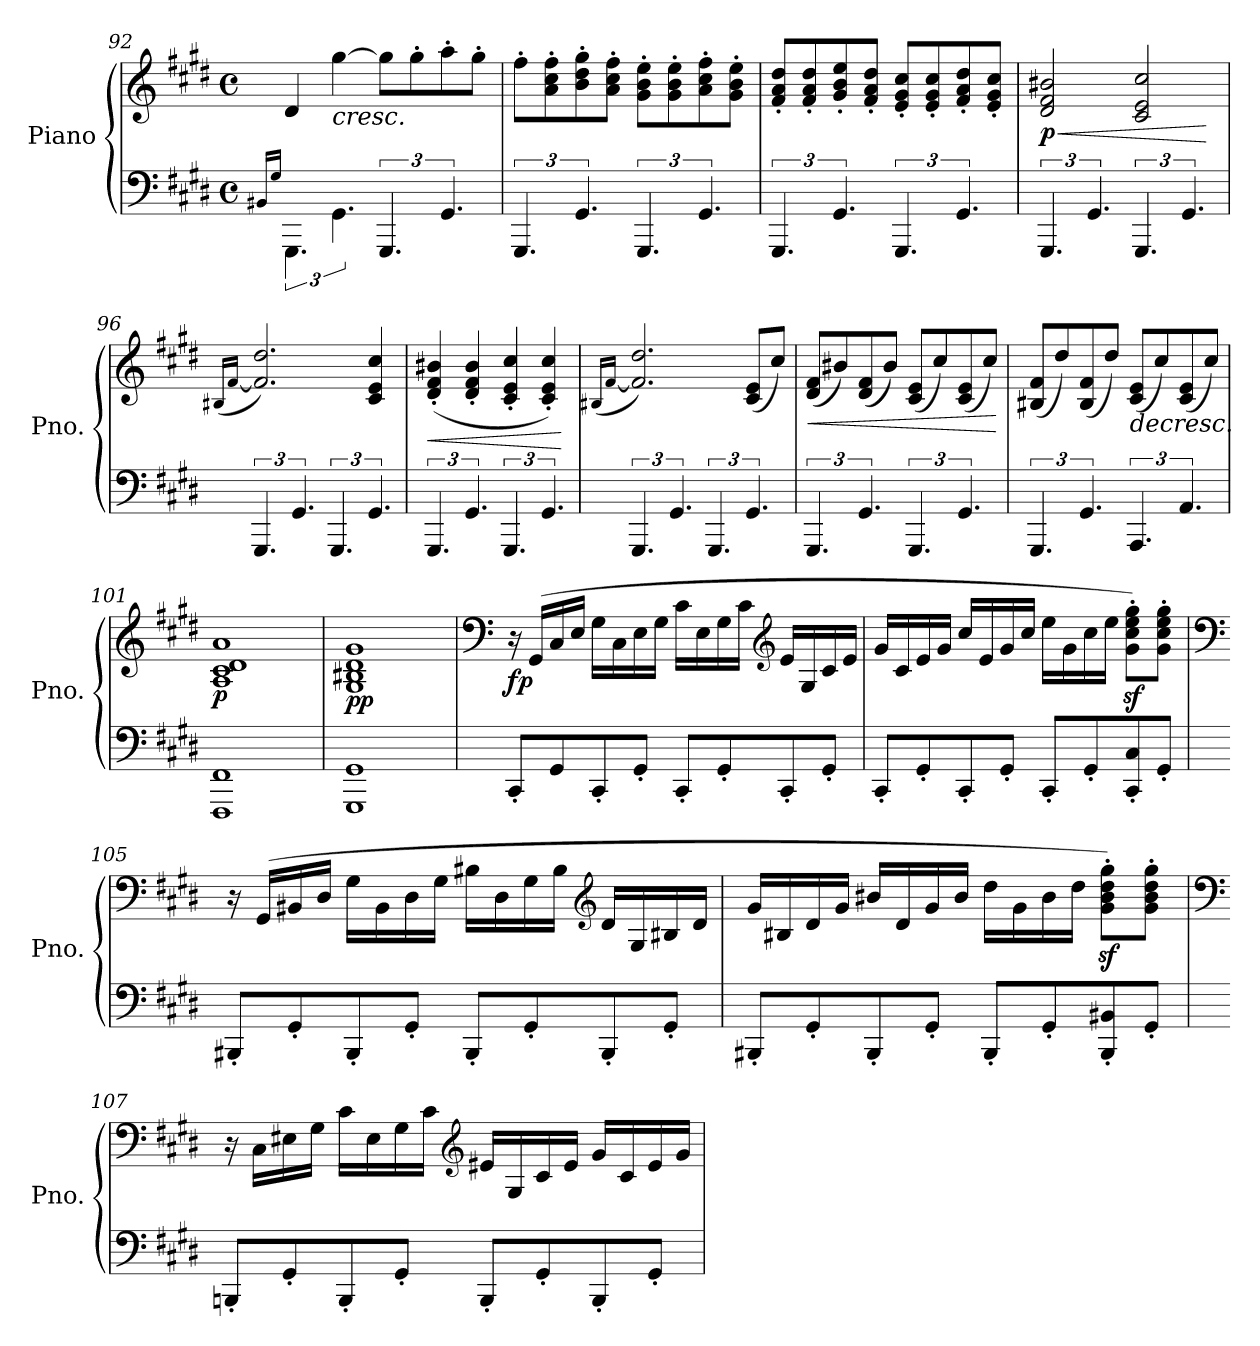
**kern	**kern	**dynam
*part1	*part1	*part1
*staff2	*staff1	*staff1/2
*I"Piano	*	*
*I'Pno.	*	*
*clefF4	*clefG2	*
*k[f#c#g#d#]	*k[f#c#g#d#]	*
*M4/4	*M4/4	*
*met(c)	*met(c)	*
=92	=92	=92
(<16qBB#X/LL	.	.
16qG#/JJ	.	.
*^	*	*
1ryy	6.GGG#\	4d#/)	.
!	!	!LO:TX:b:i:t=cresc.	!
.	6.GG#\	[4gg#\	.
.	6.GGG#/	8gg#\L]	.
.	.	8gg#'\	.
.	6.GG#/	8aa'\	.
.	.	8gg#'\J	.
*v	*v	*	*
=93	=93	=93
6.GGG#/	8ff#'\L	.
.	8a\' 8cc#\' 8ff#\'	.
6.GG#/	8b\' 8dd#\' 8gg#\'	.
.	8a\' 8cc#\' 8ff#\'J	.
6.GGG#/	8g#\' 8b\' 8ee\'L	.
.	8g#\' 8b\' 8ee\'	.
6.GG#/	8a\' 8cc#\' 8ff#\'	.
.	8g#\' 8b\' 8ee\'J	.
=94	=94	=94
6.GGG#/	8f#/' 8a/' 8dd#/'L	.
.	8f#/' 8a/' 8dd#/'	.
6.GG#/	8g#/' 8b/' 8ee/'	.
.	8f#/' 8a/' 8dd#/'J	.
6.GGG#/	8e/' 8g#/' 8cc#/'L	.
.	8e/' 8g#/' 8cc#/'	.
6.GG#/	8f#/' 8a/' 8dd#/'	.
.	8e/' 8g#/' 8cc#/'J	.
=95	=95	=95
!	!	!LO:HP:b
!	!	!LO:DY:n=1:b
6.GGG#/	2d#/ 2f#/ 2b#X/	< p
6.GG#/	.	.
6.GGG#/	2c#/ 2e/ 2cc#/	.
6.GG#/	.	.
.	.	[
=96	=96	=96
.	(<16qB#X/LL	.
.	[16qf#/JJ	.
6.GGG#/	2.f#/] 2.dd#/)	.
6.GG#/	.	.
6.GGG#/	.	.
6.GG#/	4c#/ 4e/ 4cc#/	.
=97	=97	=97
!	!	!LO:HP:b
6.GGG#/	(<4d#/' 4f#/' 4b#X/'	<
6.GG#/	4d#/' 4f#/' 4b#/'	.
6.GGG#/	4c#/' 4e/' 4cc#/'	.
6.GG#/	4c#/' 4e/' 4cc#/')	.
.	.	[
!!LO:LB:g=z
=98	=98	=98
.	(<16qB#X/LL	.
.	[16qf#/JJ	.
6.GGG#/	2.f#/] 2.dd#/)	.
6.GG#/	.	.
6.GGG#/	.	.
6.GG#/	(<8c#/ 8e/L	.
.	8cc#/J)	.
=99	=99	=99
!	!	!LO:HP:b
6.GGG#/	(<8d#/ 8f#/L	<
.	8b#X/)	.
6.GG#/	(<8d#/ 8f#/	.
.	8b#/J)	.
6.GGG#/	(<8c#/ 8e/L	.
.	8cc#/)	.
6.GG#/	(<8c#/ 8e/	.
.	8cc#/J)	.
.	.	[
=100	=100	=100
6.GGG#/	(<8B#X/ 8f#/L	.
.	8dd#/)	.
6.GG#/	(<8B#/ 8f#/	.
.	8dd#/J)	.
!	!LO:TX:b:i:t=decresc.	!
6.AAA/	(<8c#/ 8e/L	.
.	8cc#/)	.
6.AA/	(<8c#/ 8e/	.
.	8cc#/J)	.
=101	=101	=101
!	!	!LO:DY:b
1FFF# 1FF#	1A 1c# 1d# 1a	p
=102	=102	=102
!	!	!LO:DY:b
1GGG# 1GG#	1G# 1B#X 1d# 1g#	pp
=103	=103	=103
*	*clefF4	*
!	!	!LO:DY:b
8CC#'/L	16r	fp
.	(>16GG#/LL	.
8GG#/	16C#/	.
.	16E/JJ	.
8CC#'/	16G#\LL	.
.	16C#\	.
8GG#'/J	16E\	.
.	16G#\JJ	.
8CC#'/L	16c#\LL	.
.	16E\	.
8GG#'/	16G#\	.
.	16c#\JJ	.
*	*clefG2	*
8CC#'/	16e/LL	.
.	16G#/	.
8GG#'/J	16c#/	.
.	16e/JJ	.
!!LO:LB:g=z
=104	=104	=104
8CC#'/L	16g#/LL	.
.	16c#/	.
8GG#'/	16e/	.
.	16g#/JJ	.
8CC#'/	16cc#/LL	.
.	16e/	.
8GG#'/J	16g#/	.
.	16cc#/JJ	.
8CC#'/L	16ee\LL	.
.	16g#\	.
8GG#'/	16cc#\	.
.	16ee\JJ	.
8CC#/' 8C#/'	8g#\z<' 8cc#\z<' 8ee\z<' 8gg#\z<'L)	.
8GG#'/J	8g#\' 8cc#\' 8ee\' 8gg#\'J	.
=105	=105	=105
*	*clefF4	*
8BBB#X'/L	16r	.
.	(>16GG#/LL	.
8GG#'/	16BB#X/	.
.	16D#/JJ	.
8BBB#'/	16G#\LL	.
.	16BB#\	.
8GG#'/J	16D#\	.
.	16G#\JJ	.
8BBB#'/L	16B#X\LL	.
.	16D#\	.
8GG#'/	16G#\	.
.	16B#\JJ	.
*	*clefG2	*
8BBB#'/	16d#/LL	.
.	16G#/	.
8GG#'/J	16B#X/	.
.	16d#/JJ	.
=106	=106	=106
8BBB#X'/L	16g#/LL	.
.	16B#X/	.
8GG#'/	16d#/	.
.	16g#/JJ	.
8BBB#'/	16b#X/LL	.
.	16d#/	.
8GG#'/J	16g#/	.
.	16b#/JJ	.
8BBB#'/L	16dd#\LL	.
.	16g#\	.
8GG#'/	16b#\	.
.	16dd#\JJ	.
8BBB#/' 8BB#X/'	8g#\z<' 8b#\z<' 8dd#\z<' 8gg#\z<'L)	.
8GG#'/J	8g#\' 8b#\' 8dd#\' 8gg#\'J	.
!!LO:PB:g=z
=107	=107	=107
*	*clefF4	*
8BBBn'/L	16r	.
.	16C#\LL	.
8GG#'/	16E#X\	.
.	16G#\JJ	.
8BBB'/	16c#\LL	.
.	16E#\	.
8GG#'/J	16G#\	.
.	16c#\JJ	.
*	*clefG2	*
8BBB'/L	16e#X/LL	.
.	16G#/	.
8GG#'/	16c#/	.
.	16e#/JJ	.
8BBB'/	16g#/LL	.
.	16c#/	.
8GG#'/J	16e#/	.
.	16g#/JJ	.
=	=	=
*-	*-	*-
